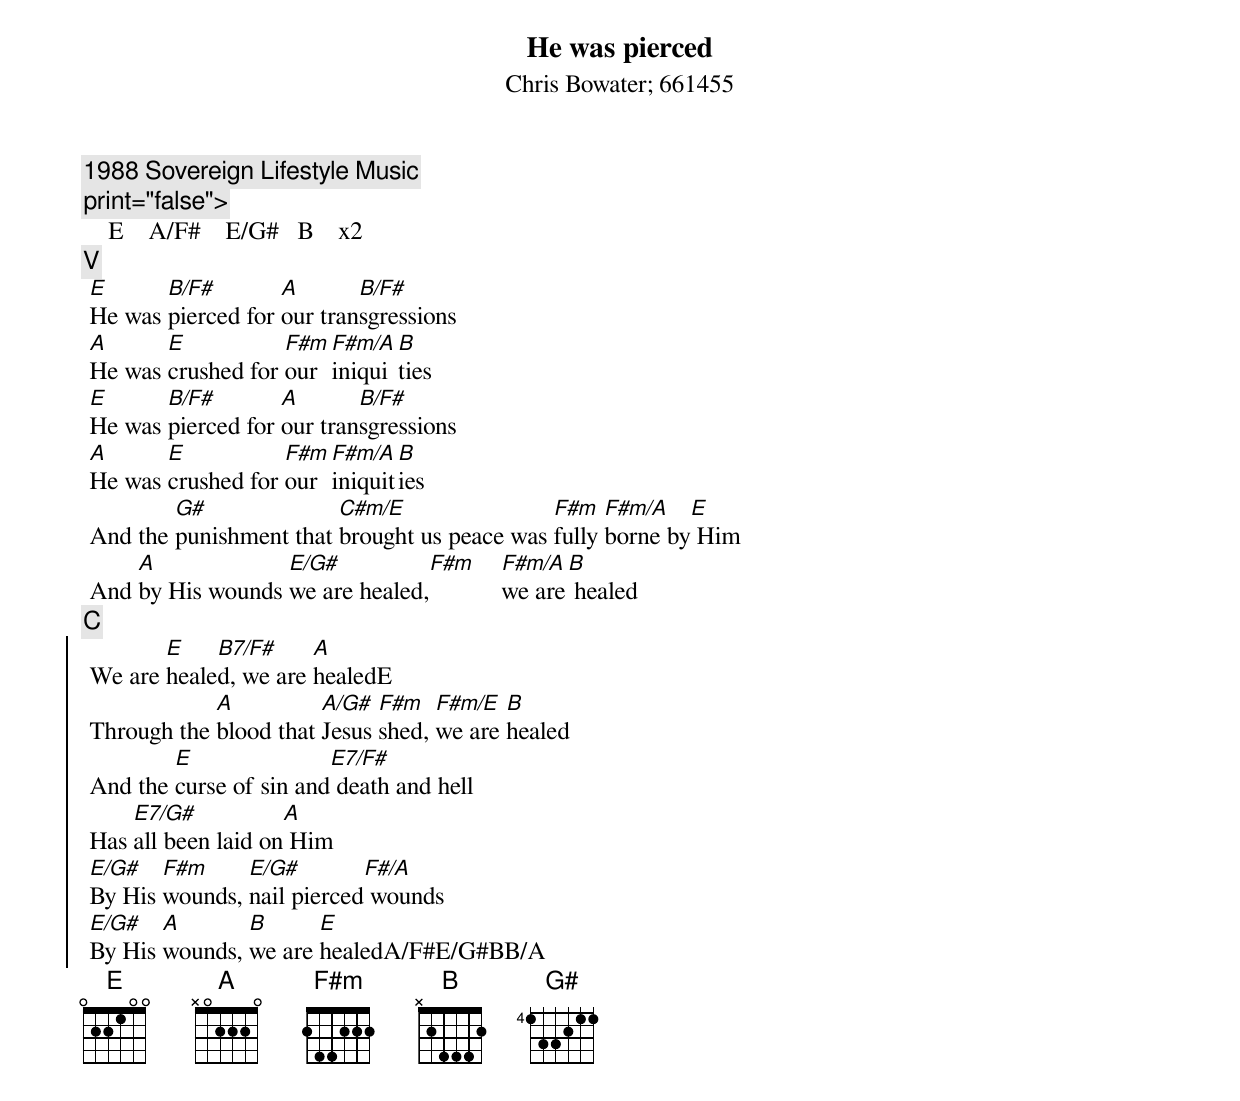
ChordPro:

{title:He was pierced}
{subtitle:Chris Bowater}
{subtitle:661455}
{comment:}
{comment:1988 Sovereign Lifestyle Music}
{comment:print="false">}
    E    A/F#    E/G#   B    x2
{comment:V}
 [E]He was [B/F#]pierced for [A]our tran[B/F#]sgressions
 [A]He was [E]crushed for [F#m]our [F#m/A]iniqui[B]ties
 [E]He was [B/F#]pierced for [A]our tran[B/F#]sgressions
 [A]He was [E]crushed for [F#m]our [F#m/A]iniquit[B]ies
 And the [G#]punishment that [C#m/E]brought us peace was [F#m]fully [F#m/A]borne by[E] Him
 And [A]by His wounds [E/G#]we are healed,[F#m]    [F#m/A]we are[B] healed
{comment:C}
{soc}
 We are [E]heale[B7/F#]d, we are [A]healedE
 Through the [A]blood that [A/G#]Jesus [F#m]shed, [F#m/E]we are [B]healed
 And the [E]curse of sin and[E7/F#] death and hell
 Has [E7/G#]all been laid on[A] Him
 [E/G#]By His [F#m]wounds, [E/G#]nail pierced[F#/A] wounds
 [E/G#]By His [A]wounds, [B]we are [E]healedA/F#E/G#BB/A
{eoc}
